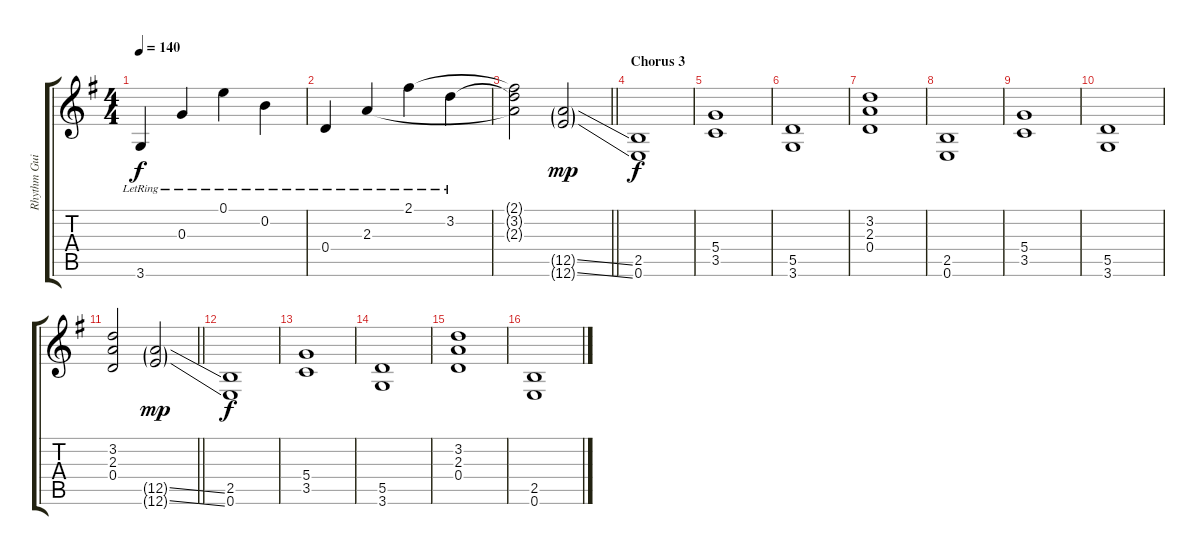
\track ("Rhythm Guitar 2: Axel Rudi Pell" "Rhythm Gui") {instrument electricguitarclean}
\staff {score tabs}
\tuning (E4 B3 G3 D3 A2 E2) {hide}
\ts (4 4)
\tempo 140
\clef g2
\ks eminor
3.6{lr}.4{dy f} 0.3{lr}.4 0.1{lr}.4 0.2{lr}.4 |
0.4{lr}.4 2.3{lr}.4 2.1{lr}.4 3.2{lr}.4 |
\barLineRight lightlight
(2.1{t} 3.2{t} 2.3{t}).2 (12.5{ss g} 12.6{ss g}).2{dy mp instrument distortionguitar} |
\section ("" "Chorus 3")
(2.5 0.6).1{dy f} |
(5.4 3.5).1 |
(5.5 3.6).1 |
(3.2 2.3 0.4).1 |
(2.5 0.6).1 |
(5.4 3.5).1 |
(5.5 3.6).1 |
\barLineRight lightlight
(3.2 2.3 0.4).2 (12.5{ss g} 12.6{ss g}).2{dy mp} |
(2.5 0.6).1{dy f} |
(5.4 3.5).1 |
(5.5 3.6).1 |
(3.2 2.3 0.4).1 |
(2.5 0.6).1
